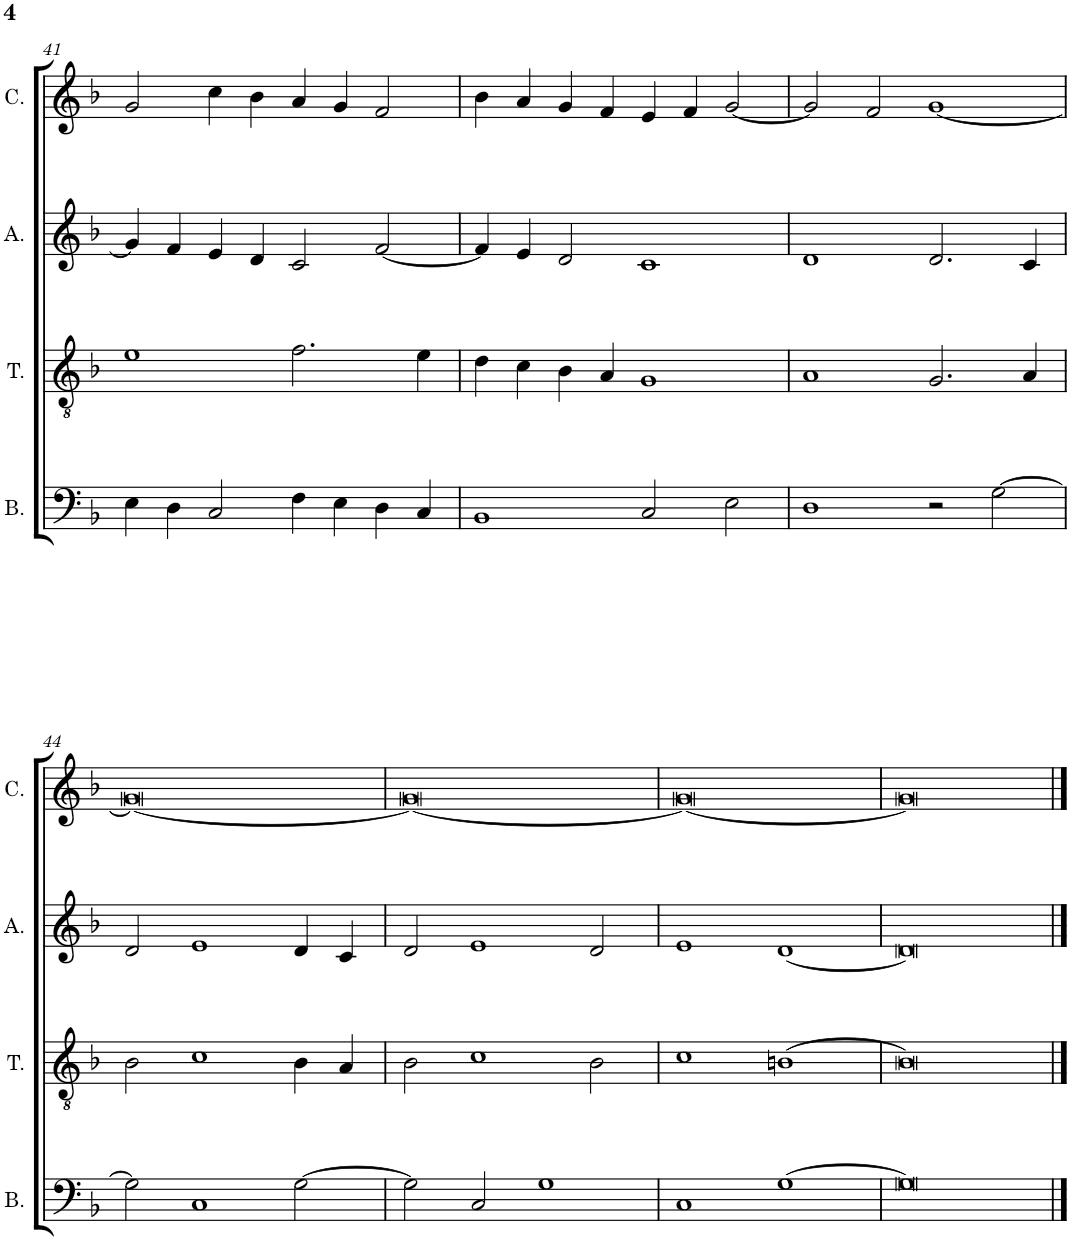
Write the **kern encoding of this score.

**kern	**kern	**kern	**kern
*part4	*part3	*part2	*part1
*staff4	*staff3	*staff2	*staff1
*I"Bassus	*I"Tenor	*I"Altus	*I"Cantus
*I'B.	*I'T.	*I'A.	*I'C.
!!LO:PB:g=z
*clefF4	*clefGv2	*clefG2	*clefG2
*k[b-]	*k[b-]	*k[b-]	*k[b-]
*M2/1	*M2/1	*M2/1	*M2/1
=41	=41	=41	=41
4E\	1e	4g/]	2g/
4D\	.	4f/	.
2C/	.	4e/	4cc\
.	.	4d/	4b-\
4F\	2.f\	2c/	4a/
4E\	.	.	4g/
4D\	.	[2f/	2f/
4C/	4e\	.	.
=42	=42	=42	=42
1BB-	4d\	4f/]	4b-\
.	4c\	4e/	4a/
.	4B-\	2d/	4g/
.	4A/	.	4f/
2C/	1G	1c	4e/
.	.	.	4f/
2E\	.	.	[2g/
=43	=43	=43	=43
1D	1A	1d	2g/]
.	.	.	2f/
2r	2.G/	2.d/	[1g
[2G\	.	.	.
.	4A/	4c/	.
!!LO:LB:g=z
=44	=44	=44	=44
2G\]	2B-\	2d/	0g_
1C	1c	1e	.
[2G\	4B-\	4d/	.
.	4A/	4c/	.
=45	=45	=45	=45
2G\]	2B-\	2d/	0g_
2C/	1c	1e	.
1G	.	.	.
.	2B-\	2d/	.
=46	=46	=46	=46
1C	1c	1e	0g_
[1G	[1Bn	[1d	.
=47	=47	=47	=47
0G]	0B]	0d]	0g]
==	==	==	==
*-	*-	*-	*-
